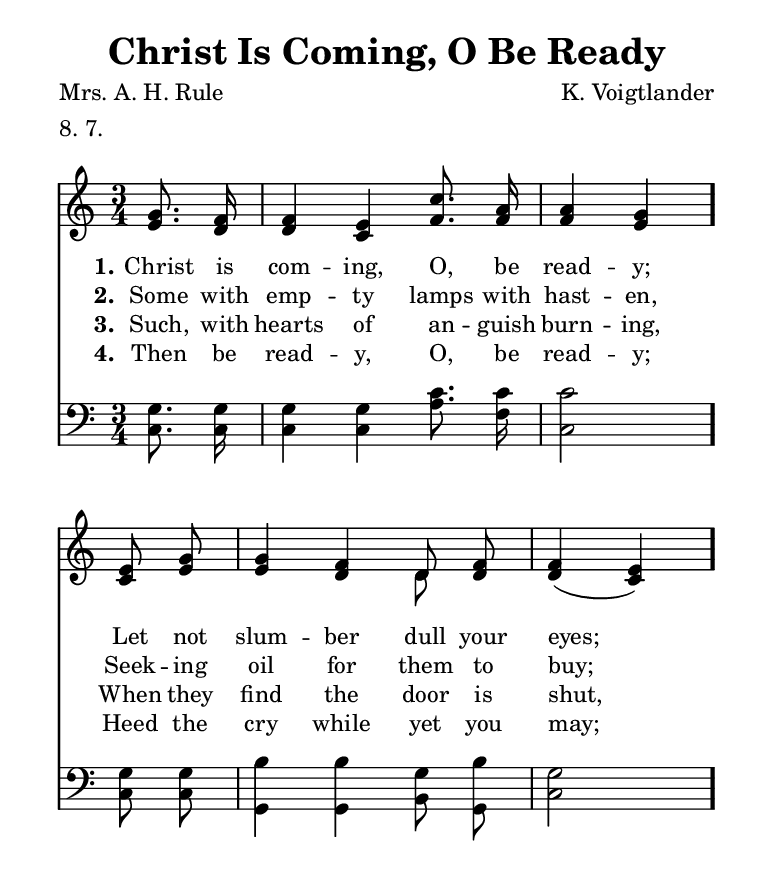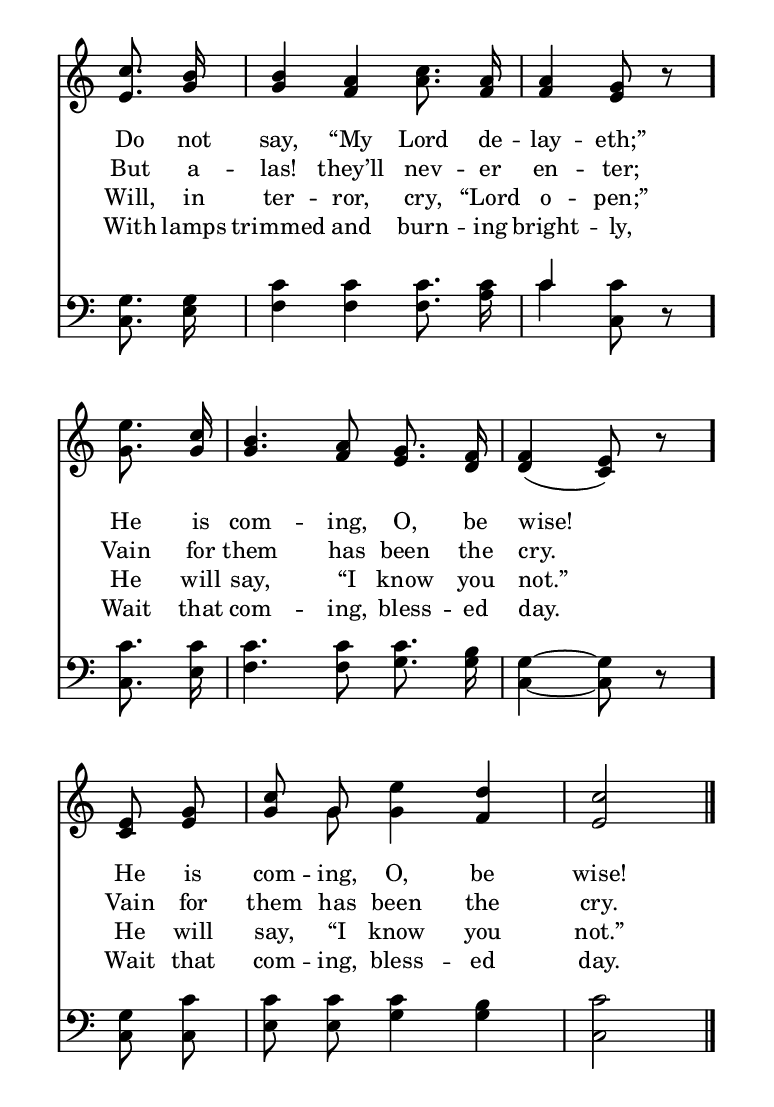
\include "common/global.ily"
\paper {
  \include "common/paper.ily"
  ragged-bottom = ##t
  ragged-last-bottom = ##t
  systems-per-page = #(cond (is-eogsized 3) (#t #f))
  %page-count = ##f
}

\header{
  hymnnumber = "70"
  title = "Christ Is Coming, O Be Ready"
  tunename = "Lasst Mich Gehen"
  meter = "8. 7."
  poet = "Mrs. A. H. Rule"
  composer = "K. Voigtlander"
  %copyright = ""
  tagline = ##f
}

% for fermata in MIDI
ta = { \tempo 4=70 }
tb = { \tempo 4=35 }

patternAA = { c8. c16 | c4 c4 c8. c16 | c4 c4 }
patternAB = { c8. c16 | c4 c4 c8. c16 | c2 }
patternAC = { c8. c16 | c4 c4 c8. c16 | c4 c8 c8 }
patternAD = { c8. c16 | c4. c8 c8. c16 | c4 c8 c8 }

patternBA = { c8 c8 | c4 c4 c8 c8 | c4 c4 }
patternBB = { c8 c8 | c4 c4 c8 c8 | c2 }

patternCA = { c8 c8 | c8 c8 c4 c4 | c2 }

global = {
  \include "common/overrides.ily"
  \override Staff.TimeSignature.style = #'numbered
  \time 3/4
  \override Score.MetronomeMark.transparent = ##t % hide all fermata changes too
  \ta
  \key c \major
  \partial 4
  \autoBeamOff
}

notesSoprano = {
\global
\relative c'' {

  \changePitch \patternAA { g f | f e c' a | a g }
  \changePitch \patternBA { e g | g f d f | f( e) }
  \changePitch \patternAC { c' b | b a c a | a g r }
  \changePitch \patternAD { e' c | b a g f | f( e) r }
  \changePitch \patternCA { e g | c g e' d | c }

  \bar "|."

}
}

notesAlto = {
\global
\relative e' {

  \changePitch \patternAA { e d | d c f f | f e }
  \changePitch \patternBA { c e | e d d d | d( c) }
  \changePitch \patternAC { e g | g f a f | f e r }
  \changePitch \patternAD { g g | g f e d | d( c) r }
  \changePitch \patternCA { c e | g g g f | e }

}
}

notesTenor = {
\global
\relative a {

  \changePitch \patternAB { g g | g g c c | c }
  \changePitch \patternBB { g g | b b g b | g }
  \changePitch \patternAC { g g | c c c c | c c r }
  \changePitch \patternAD { c c | c c c b | g ~ g r }
  \changePitch \patternCA { g c | c c c b | c }

}
}

notesBass = {
\global
\relative f {

  \changePitch \patternAB { c c | c c a' f | c }
  \changePitch \patternBB { c c | g g b g | c }
  \changePitch \patternAC { c e | f f f a | c c, r }
  \changePitch \patternAD { c e | f f g g | c, ~ c r }
  \changePitch \patternCA { c c | e e g g | c, }

}
}

wordsA = \lyricmode {
\set stanza = "1."

Christ is com -- ing, O, be read -- y; \bar "."
Let not slum -- ber dull your eyes; \bar "."
Do not say, “My Lord de -- lay -- eth;” \bar "."
He is com -- ing, O, be wise! \bar "."
He is com -- ing, O, be wise! \bar "."

}

wordsB = \lyricmode {
\set stanza = "2."

Some with emp -- ty lamps with hast -- en,
Seek -- ing oil for them to buy;
But a -- las! they’ll nev -- er en -- ter;
Vain for them has been the cry.
Vain for them has been the cry.

}

wordsC = \lyricmode {
\set stanza = "3."

Such, with hearts of an -- guish burn -- ing,
When they find the door is shut,
Will, in ter -- ror, cry, “Lord o -- pen;”
He will say, “I know you not.”
He will say, “I know you not.”

}

wordsD = \lyricmode {
\set stanza = "4."

Then be read -- y, O, be read -- y;
Heed the cry while yet you may;
With lamps trimmed and burn -- ing bright -- ly,
Wait that com -- ing, bless -- ed day.
Wait that com -- ing, bless -- ed day.

}

\score {
  \context ChoirStaff <<
    \context Staff = upper <<
      \set Staff.autoBeaming = ##f
      \set ChoirStaff.systemStartDelimiter = #'SystemStartBar
      \set ChoirStaff.printPartCombineTexts = ##f
      \partcombine #'(2 . 9) \notesSoprano \notesAlto
      \context NullVoice = sopranos { \voiceOne << \notesSoprano >> }
      \context NullVoice = altos { \voiceTwo << \notesAlto >> }
      \context Lyrics = one   \lyricsto sopranos \wordsA
      \context Lyrics = two   \lyricsto sopranos \wordsB
      \context Lyrics = three \lyricsto sopranos \wordsC
      \context Lyrics = four  \lyricsto sopranos \wordsD
    >>
    \context Staff = men <<
      \set Staff.autoBeaming = ##f
      \clef bass
      \set ChoirStaff.printPartCombineTexts = ##f
      \partcombine #'(2 . 9) \notesTenor \notesBass
      \context NullVoice = tenors { \voiceOne << \notesTenor >> }
      \context NullVoice = basses { \voiceTwo << \notesBass >> }
    >>
  >>
  \layout {
    \include "common/layout.ily"
  }
  \midi{
    \include "common/midi.ily"
  }
}

\version "2.19.49"  % necessary for upgrading to future LilyPond versions.

% vi:set et ts=2 sw=2 ai nocindent syntax=lilypond:
